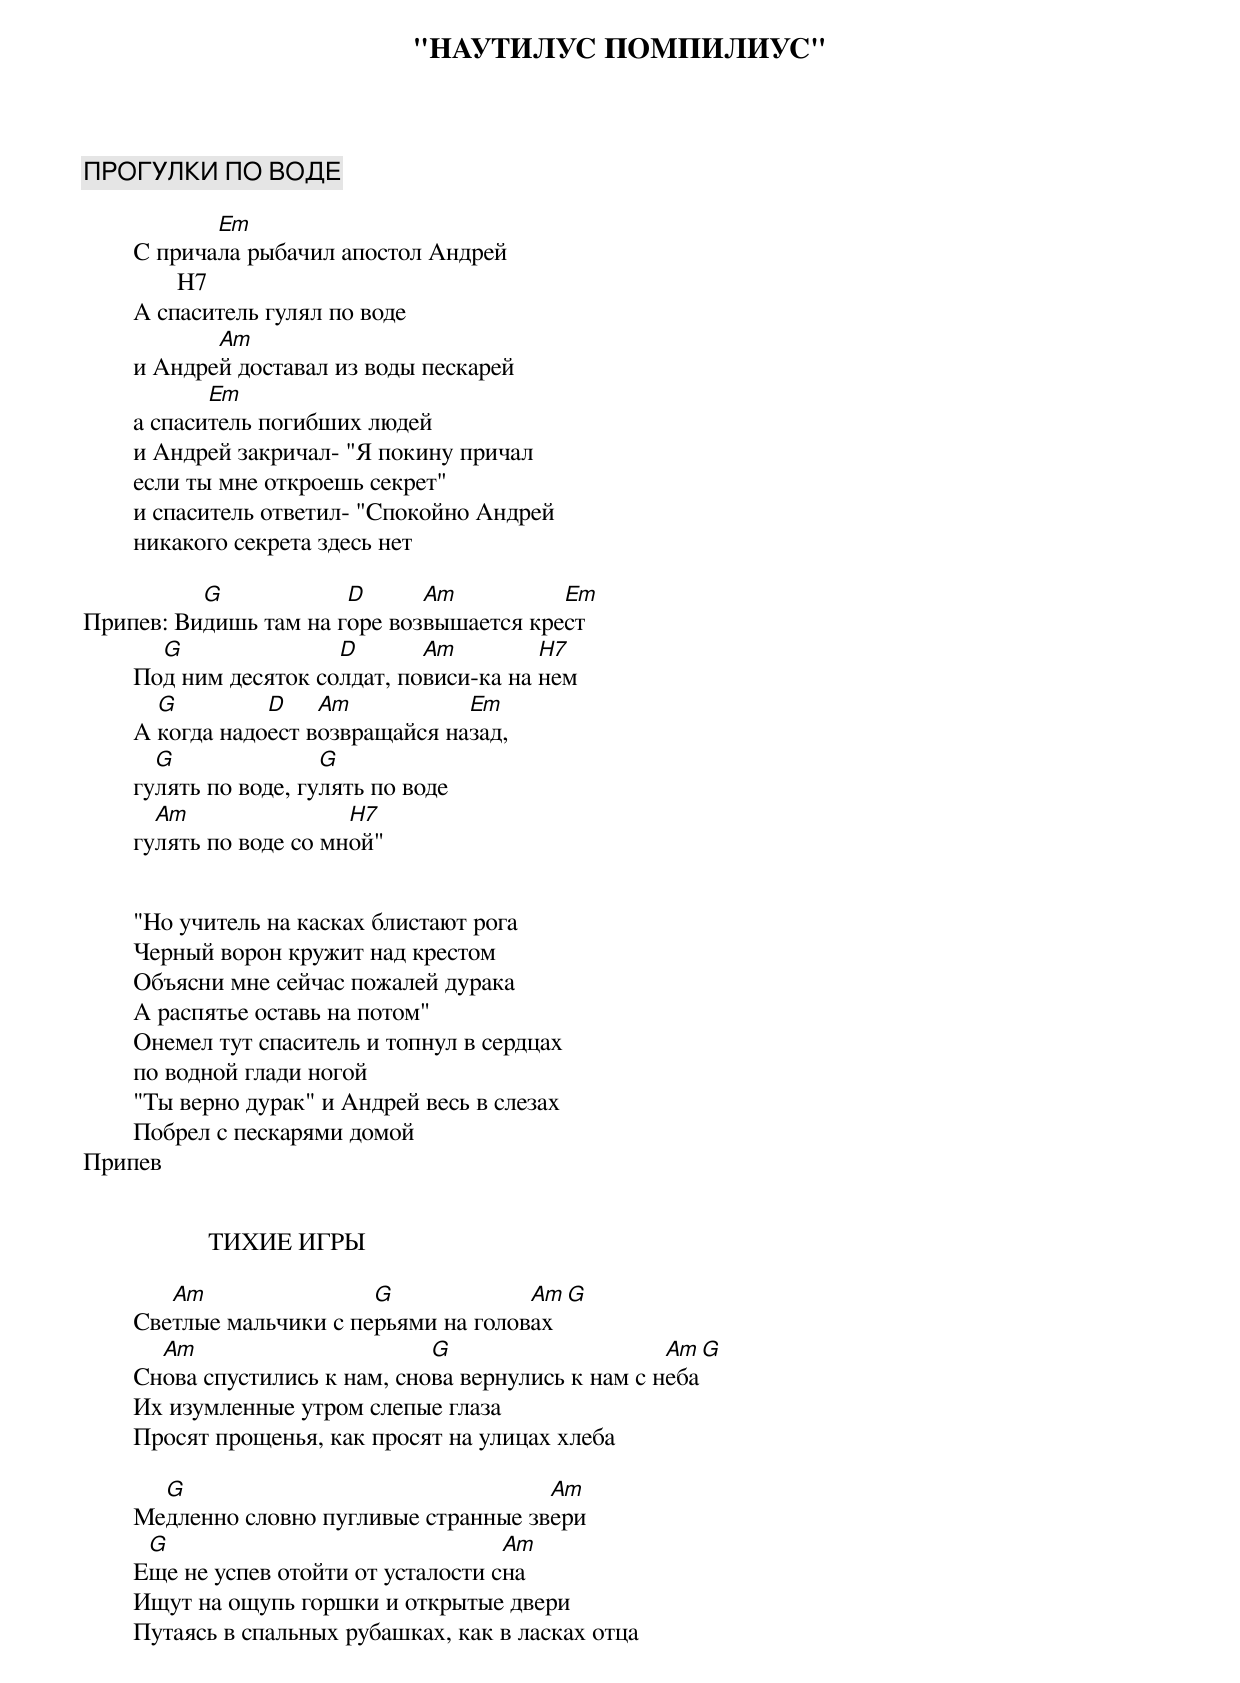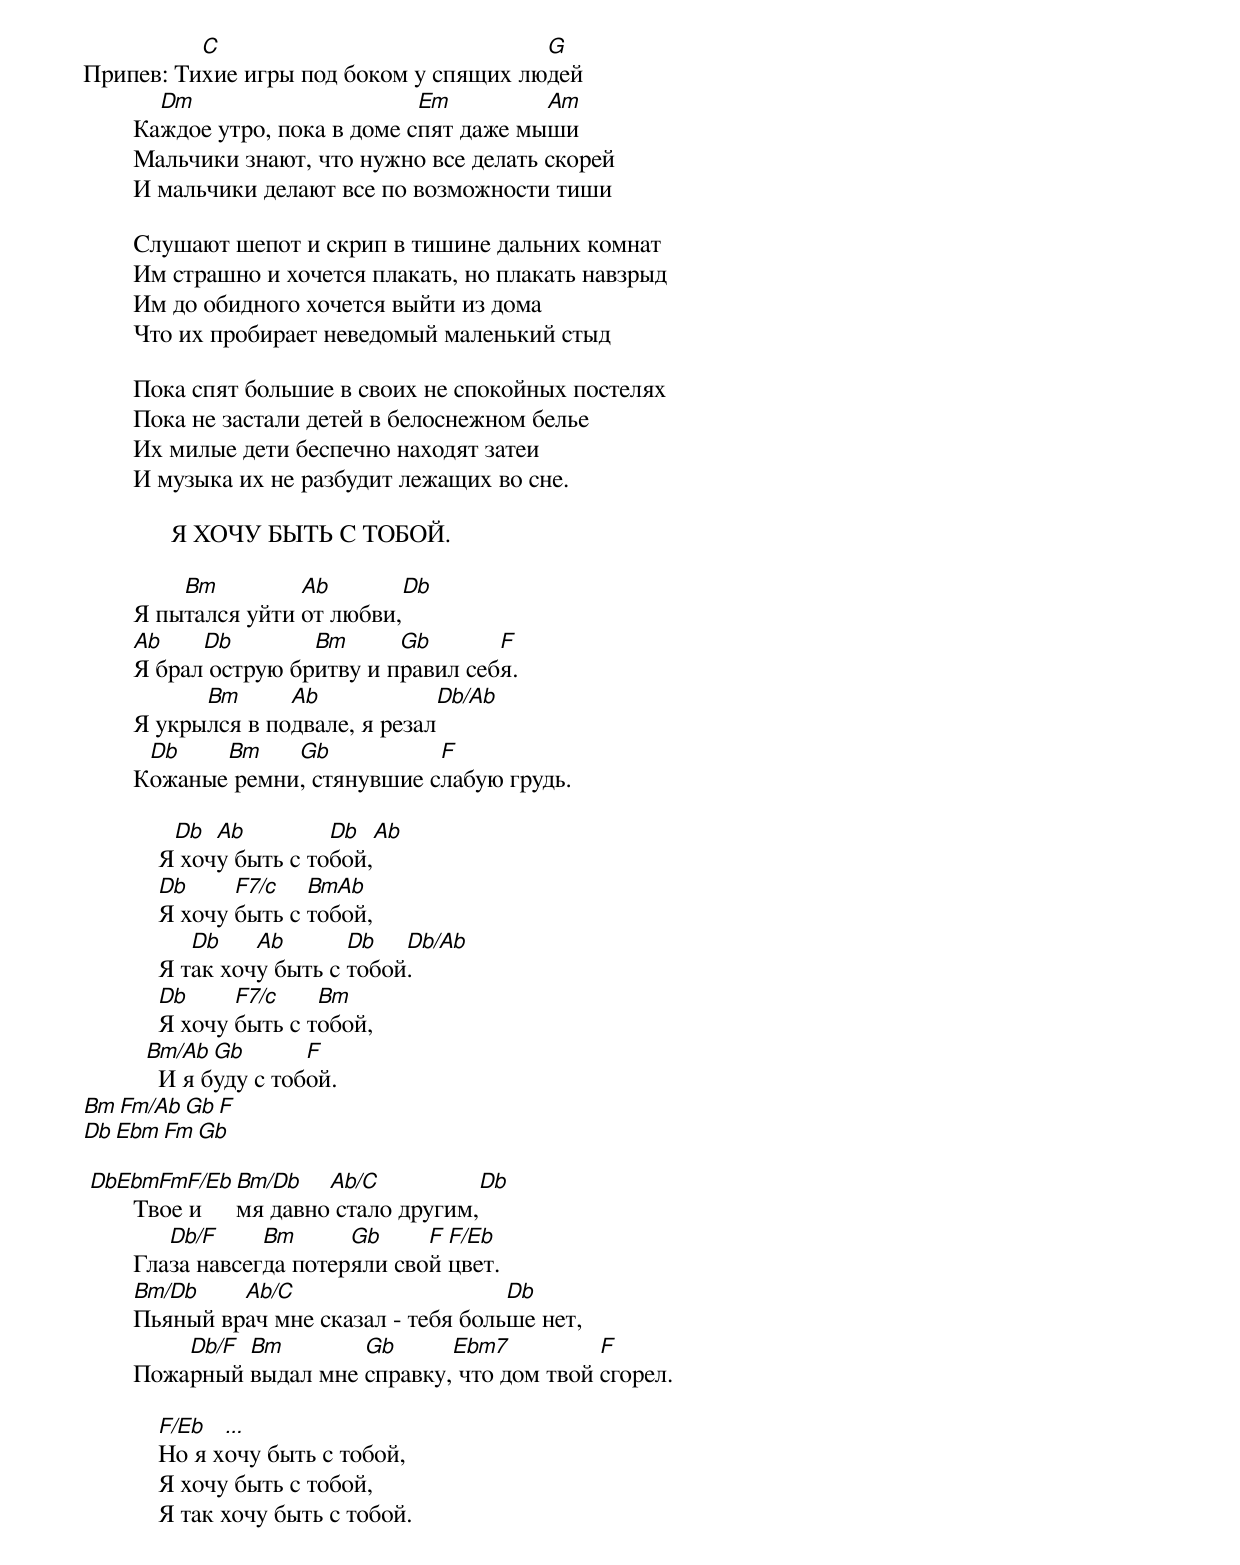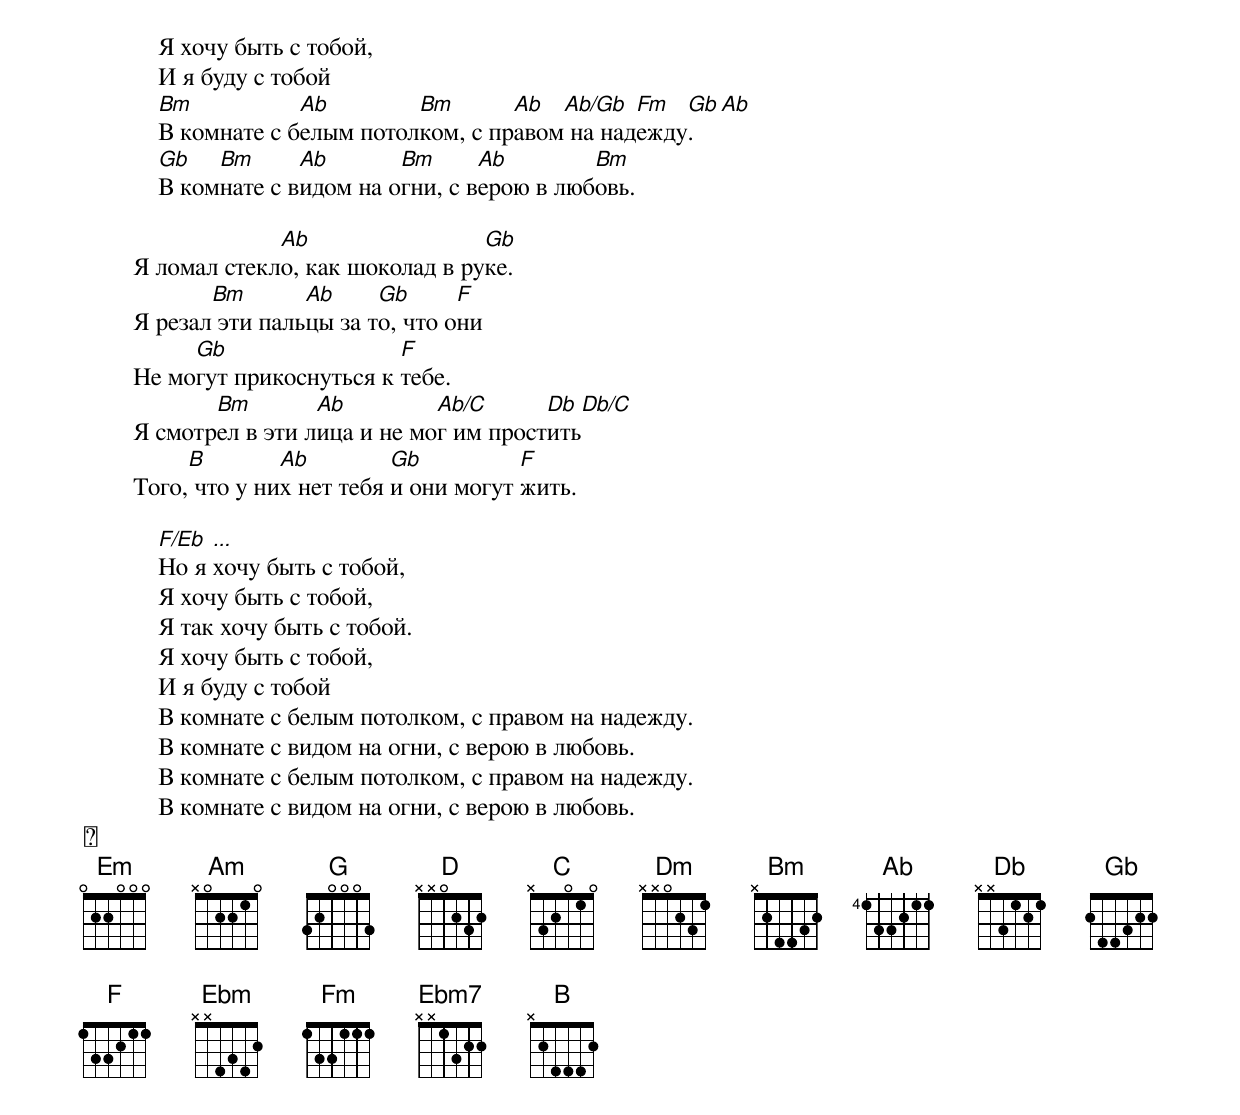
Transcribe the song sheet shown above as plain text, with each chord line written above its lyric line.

            "НАУТИЛУС ПОМПИЛИУС"

            ПРОГУЛКИ ПО ВОДЕ

               Em
        С причала рыбачил апостол Андрей
               H7
        А спаситель гулял по воде
               Am
        и Андрей доставал из воды пескарей
               Em
        а спаситель погибших людей
        и Андрей закричал- "Я покину причал
        если ты мне откроешь секрет"
        и спаситель ответил- "Спокойно Андрей
        никакого секрета здесь нет

          G            D      Am          Em
Припев: Видишь там на горе возвышается крест
          G               D       Am         H7
        Под ним десяток солдат, повиси-ка на нем
          G         D    Am           Em
        А когда надоест возвращайся назад,
          G               G
        гулять по воде, гулять по воде
          Am                H7
        гулять по воде со мной"


        "Но учитель на касках блистают рога
        Черный ворон кружит над крестом
        Объясни мне сейчас пожалей дурака
        А распятье оставь на потом"
        Онемел тут спаситель и топнул в сердцах
        по водной глади ногой
        "Ты верно дурак" и Андрей весь в слезах
        Побрел с пескарями домой
Припев


                    ТИХИЕ ИГРЫ

           Am                G             Am G
        Светлые мальчики с перьями на головах
          Am                       G                     Am G
        Снова спустились к нам, снова вернулись к нам с неба
        Их изумленные утром слепые глаза
        Просят прощенья, как просят на улицах хлеба

          G                                 Am
        Медленно словно пугливые странные звери
         G                                Am
        Еще не успев отойти от усталости сна
        Ищут на ощупь горшки и открытые двери
        Путаясь в спальных рубашках, как в ласках отца

          C                             G
Припев: Тихие игры под боком у спящих людей
          Dm                      Em         Am
        Каждое утро, пока в доме спят даже мыши
        Мальчики знают, что нужно все делать скорей
        И мальчики делают все по возможности тиши

        Слушают шепот и скрип в тишине дальних комнат
        Им страшно и хочется плакать, но плакать навзрыд
        Им до обидного хочется выйти из дома
        Что их пробирает неведомый маленький стыд

        Пока спят большие в своих не спокойных постелях
        Пока не застали детей в белоснежном белье
        Их милые дети беспечно находят затеи
        И музыка их не разбудит лежащих во сне.

              Я ХОЧУ БЫТЬ С ТОБОЙ.

            Bm         Ab       Db
        Я пытался уйти от любви,
        Ab    Db        Bm      Gb       F
        Я брал острую бритву и правил себя.
              Bm      Ab            Db/Ab
        Я укрылся в подвале, я резал
         Db    Bm    Gb           F
	Кожаные ремни, стянувшие слабую грудь.

             Db  Ab         Db  Ab
            Я хочу быть с тобой,
            Db     F7/c   BmAb
            Я хочу быть с тобой,
               Db    Ab       Db   Db/Ab
            Я так хочу быть с тобой.
            Db     F7/c    Bm
            Я хочу быть с тобой,
          Bm/Ab  Gb       F
            И я буду с тобой.
        Bm Fm/Ab Gb F
        Db Ebm Fm Gb

 DbEbmFmF/Eb  Bm/Db   Ab/C          Db
        Твое имя давно стало другим,
           Db/F     Bm      Gb     F F/Eb
        Глаза навсегда потеряли свой цвет.
        Bm/Db    Ab/C                     Db
        Пьяный врач мне сказал - тебя больше нет,
            Db/F Bm        Gb      Ebm7          F
	Пожарный выдал мне справку, что дом твой сгорел.

            F/Eb  ...
	    Но я хочу быть с тобой,
	    Я хочу быть с тобой,
	    Я так хочу быть с тобой.
	    Я хочу быть с тобой,
            И я буду с тобой
            Bm           Ab        Bm       Ab  Ab/Gb  Fm  Gb Ab
            В комнате с белым потолком, с правом на надежду.
            Gb   Bm      Ab       Bm      Ab        Bm
	    В комнате с видом на огни, с верою в любовь.

                     Ab                 Gb
        Я ломал стекло, как шоколад в руке.
               Bm       Ab     Gb      F
        Я резал эти пальцы за то, что они
             Gb                 F
        Не могут прикоснуться к тебе.
               Bm        Ab         Ab/C      Db Db/C
        Я смотрел в эти лица и не мог им простить
             B        Ab         Gb          F
	Того, что у них нет тебя и они могут жить.

            F/Eb ...
	    Но я хочу быть с тобой,
	    Я хочу быть с тобой,
	    Я так хочу быть с тобой.
	    Я хочу быть с тобой,
	    И я буду с тобой
	    В комнате с белым потолком, с правом на надежду.
	    В комнате с видом на огни, с верою в любовь.
	    В комнате с белым потолком, с правом на надежду.
	    В комнате с видом на огни, с верою в любовь.

